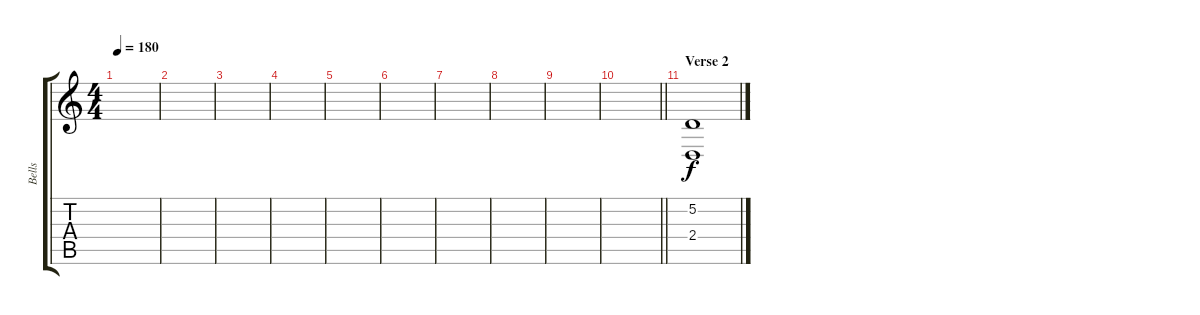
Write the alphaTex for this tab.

\track ("Bells" "Bells") {instrument tubularbells}
\staff {score tabs}
\tuning (D4 A3 F3 C3 G2 D2) {hide}
\ts (4 4)
\tempo 180
\clef g2
\ks c
|
|
|
|
|
|
|
|
|
\barLineRight lightlight
|
\section ("" "Verse 2")
(5.2 2.4).1
